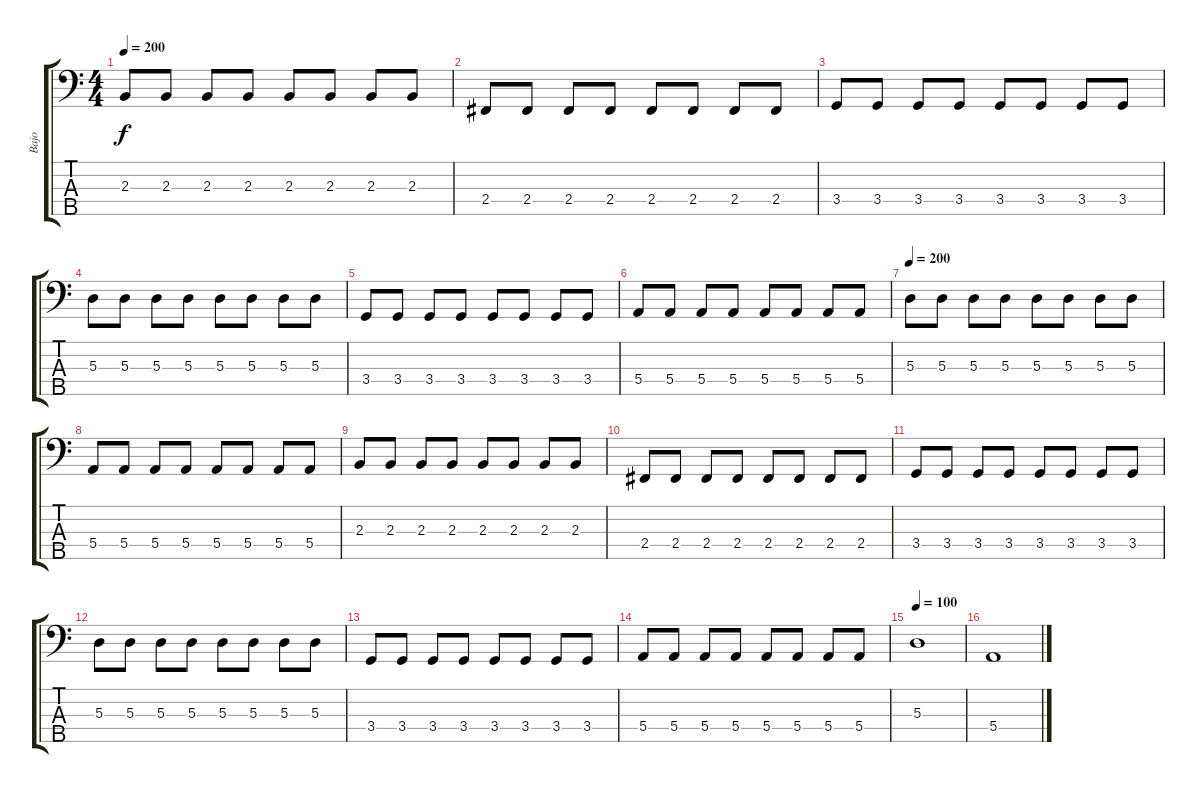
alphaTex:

\track ("Bajo" "Bajo") {instrument electricbassfinger}
\staff {score tabs}
\tuning (G2 D2 A1 E1 B0) {hide}
\ts (4 4)
\tempo 200
\clef f4
\ks c
2.3.8{dy f} 2.3.8 2.3.8 2.3.8 2.3.8 2.3.8 2.3.8 2.3.8 |
2.4.8 2.4.8 2.4.8 2.4.8 2.4.8 2.4.8 2.4.8 2.4.8 |
3.4.8 3.4.8 3.4.8 3.4.8 3.4.8 3.4.8 3.4.8 3.4.8 |
5.3.8 5.3.8 5.3.8 5.3.8 5.3.8 5.3.8 5.3.8 5.3.8 |
3.4.8 3.4.8 3.4.8 3.4.8 3.4.8 3.4.8 3.4.8 3.4.8 |
5.4.8 5.4.8 5.4.8 5.4.8 5.4.8 5.4.8 5.4.8 5.4.8 |
\tempo 200
5.3.8 5.3.8 5.3.8 5.3.8 5.3.8 5.3.8 5.3.8 5.3.8 |
5.4.8 5.4.8 5.4.8 5.4.8 5.4.8 5.4.8 5.4.8 5.4.8 |
2.3.8 2.3.8 2.3.8 2.3.8 2.3.8 2.3.8 2.3.8 2.3.8 |
2.4.8 2.4.8 2.4.8 2.4.8 2.4.8 2.4.8 2.4.8 2.4.8 |
3.4.8 3.4.8 3.4.8 3.4.8 3.4.8 3.4.8 3.4.8 3.4.8 |
5.3.8 5.3.8 5.3.8 5.3.8 5.3.8 5.3.8 5.3.8 5.3.8 |
3.4.8 3.4.8 3.4.8 3.4.8 3.4.8 3.4.8 3.4.8 3.4.8 |
5.4.8 5.4.8 5.4.8 5.4.8 5.4.8 5.4.8 5.4.8 5.4.8 |
\tempo 100
5.3.1 |
5.4.1
